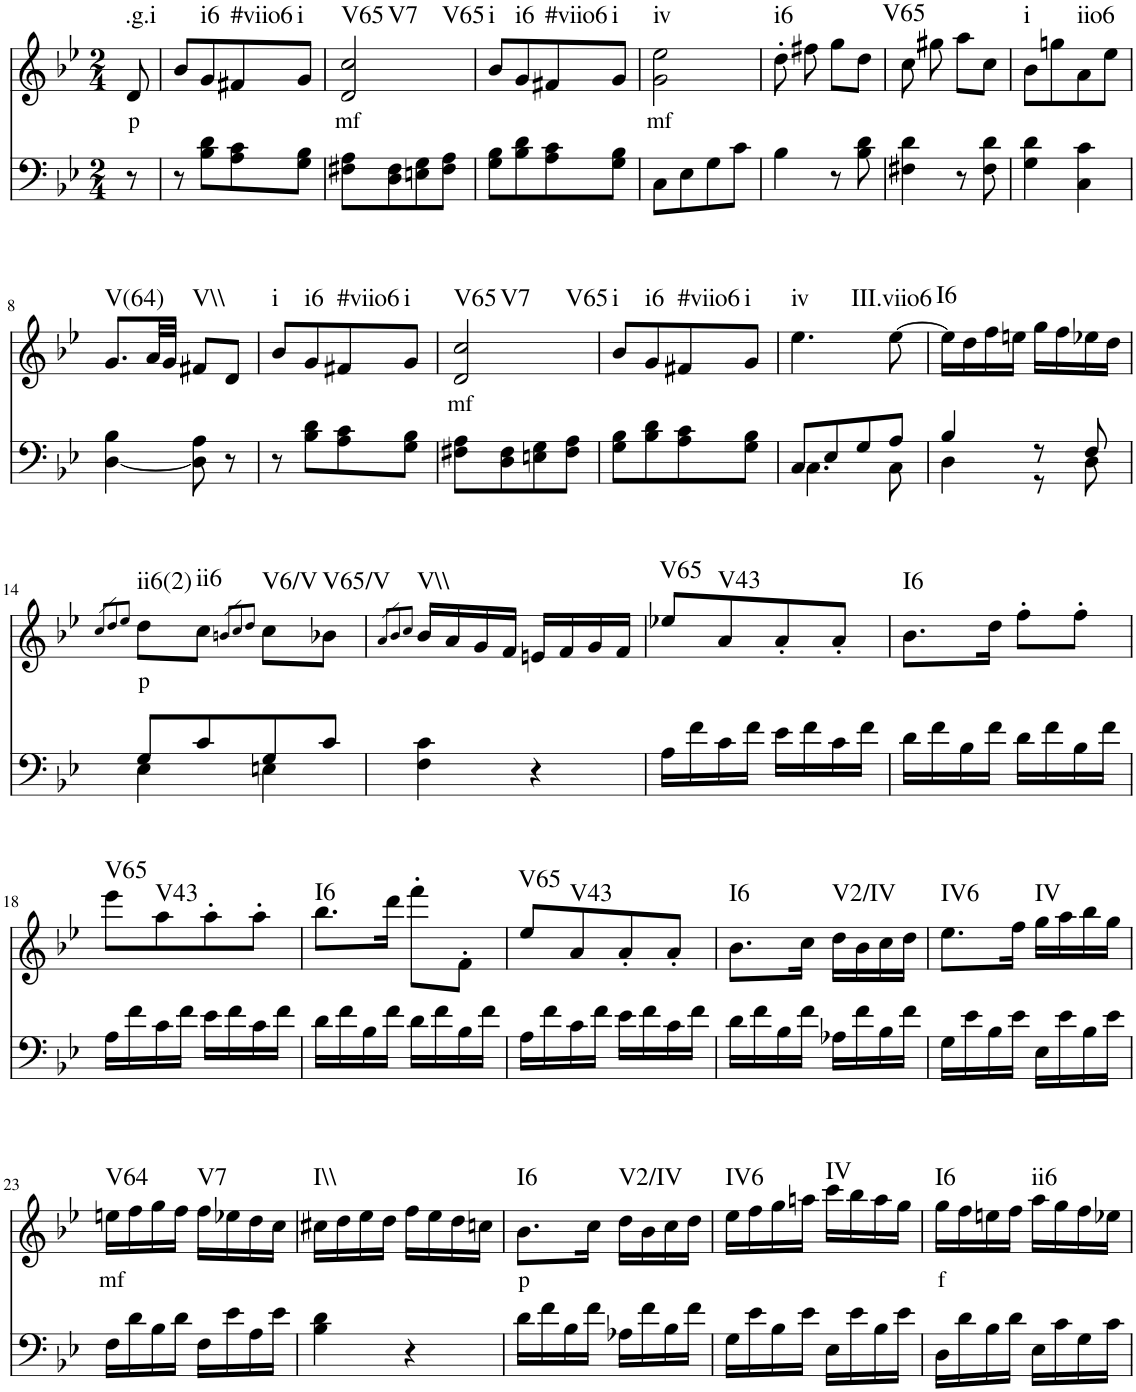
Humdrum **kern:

**kern	**kern	**text	**harte
*part2	*part1	*part1	*part1
*staff2	*staff1	*staff1	*
*I"Piano	*I"Piano	*	*
*I'Pno	*I'Pno	*	*
*clefF4	*clefG2	*	*
*k[b-e-]	*k[b-e-]	*	*
*g:	*g:	*	*
*M2/4	*M2/4	*	*
=	=	=	=
!	!	!LO:LY:b	!LO:H:kt=.g.i
8r	8d/	p	N
=1	=1	=1	=1
8r	8b-/L	.	.
!	!	!	!LO:H:kt=i6
8B-\ 8d\L	8g/	.	N
!	!	!	!LO:H:kt=#viio6
8A\ 8c\	8f#X/	.	N
!	!	!	!LO:H:kt=i
8G\ 8B-\J	8g/J	.	N
=2	=2	=2	=2
!	!	!LO:LY:b	!LO:H:n=1:kt=V65
!	!	!	!LO:H:n=2:kt=V7
!	!	!	!LO:H:n=3:kt=V65
8F#X\ 8A\L	2d/ 2cc/	mf	N N N
8D\ 8F#\	.	.	.
8En\ 8G\	.	.	.
8F#\ 8A\J	.	.	.
=3	=3	=3	=3
!	!	!	!LO:H:kt=i
8G\ 8B-\L	8b-/L	.	N
!	!	!	!LO:H:kt=i6
8B-\ 8d\	8g/	.	N
!	!	!	!LO:H:kt=#viio6
8A\ 8c\	8f#X/	.	N
!	!	!	!LO:H:kt=i
8G\ 8B-\J	8g/J	.	N
=4	=4	=4	=4
!	!	!LO:LY:b	!LO:H:kt=iv
8C\L	2g\ 2ee-\	mf	N
8E-\	.	.	.
8G\	.	.	.
8c\J	.	.	.
=5	=5	=5	=5
!	!	!	!LO:H:kt=i6
4B-\	8dd'\	.	N
.	8ff#X\	.	.
8r	8gg\L	.	.
8B-\ 8d\	8dd\J	.	.
=6	=6	=6	=6
!	!	!	!LO:H:kt=V65
4F#X\ 4d\	8cc\	.	N
.	8gg#X\	.	.
8r	8aa\L	.	.
8F#\ 8d\	8cc\J	.	.
=7	=7	=7	=7
!	!	!	!LO:H:kt=i
4G\ 4d\	8b-\L	.	N
.	8ggn\	.	.
!	!	!	!LO:H:kt=iio6
4C\ 4c\	8a\	.	N
.	8ee-\J	.	.
!!LO:LB:g=z
=8	=8	=8	=8
!	!	!	!LO:H:kt=V(64)
[4D\ 4B-\	8.g/L	.	N
.	32a/LL	.	.
.	32g/JJJ	.	.
!	!	!	!LO:H:kt=V\\
8D\] 8A\	8f#X/L	.	N
8r	8d/J	.	.
=9	=9	=9	=9
!	!	!	!LO:H:kt=i
8r	8b-/L	.	N
!	!	!	!LO:H:kt=i6
8B-\ 8d\L	8g/	.	N
!	!	!	!LO:H:kt=#viio6
8A\ 8c\	8f#X/	.	N
!	!	!	!LO:H:kt=i
8G\ 8B-\J	8g/J	.	N
=10	=10	=10	=10
!	!	!LO:LY:b	!LO:H:n=1:kt=V65
!	!	!	!LO:H:n=2:kt=V7
!	!	!	!LO:H:n=3:kt=V65
8F#X\ 8A\L	2d/ 2cc/	mf	N N N
8D\ 8F#\	.	.	.
8En\ 8G\	.	.	.
8F#\ 8A\J	.	.	.
=11	=11	=11	=11
!	!	!	!LO:H:kt=i
8G\ 8B-\L	8b-/L	.	N
!	!	!	!LO:H:kt=i6
8B-\ 8d\	8g/	.	N
!	!	!	!LO:H:kt=#viio6
8A\ 8c\	8f#X/	.	N
!	!	!	!LO:H:kt=i
8G\ 8B-\J	8g/J	.	N
=12	=12	=12	=12
*^	*	*	*
!	!	!	!	!LO:H:kt=iv
8C/L	4.C\	4.ee-\	.	N
8E-/	.	.	.	.
8G/	.	.	.	.
!	!	!	!	!LO:H:kt=III.viio6
8A/J	8C\	[8ee-\	.	N
=13	=13	=13	=13	=13
!	!	!	!	!LO:H:kt=I6
4B-/	4D\	16ee-\LL]	.	N
.	.	16dd\	.	.
.	.	16ff\	.	.
.	.	16een\JJ	.	.
8r	8r	16gg\LL	.	.
.	.	16ff\	.	.
8F/	8D\	16ee-X\	.	.
.	.	16dd\JJ	.	.
!!LO:LB:g=z
=14	=14	=14	=14	=14
.	.	8qcc/L	.	.
.	.	8qdd/	.	.
.	.	8qee-/J	.	.
!	!	!	!LO:LY:b	!LO:H:kt=ii6(2)
8G/L	4E-\	8dd\L	p	N
!	!	!	!	!LO:H:kt=ii6
8c/	.	8cc\J	.	N
.	.	8qbn/L	.	.
.	.	8qcc/	.	.
.	.	8qdd/J	.	.
!	!	!	!	!LO:H:kt=V6/V
8G/	4En\	8cc\L	.	N
!	!	!	!	!LO:H:kt=V65/V
8c/J	.	8b-X\J	.	N
*v	*v	*	*	*
=15	=15	=15	=15
.	8qa/L	.	.
.	8qb-/	.	.
.	8qcc/J	.	.
!	!	!	!LO:H:kt=V\\
4F\ 4c\	16b-/LL	.	N
.	16a/	.	.
.	16g/	.	.
.	16f/JJ	.	.
4r	16en/LL	.	.
.	16f/	.	.
.	16g/	.	.
.	16f/JJ	.	.
=16	=16	=16	=16
!	!	!	!LO:H:kt=V65
16A\LL	8ee-X/L	.	N
16f\	.	.	.
!	!	!	!LO:H:kt=V43
16c\	8a/	.	N
16f\JJ	.	.	.
16e-\LL	8a'/	.	.
16f\	.	.	.
16c\	8a'/J	.	.
16f\JJ	.	.	.
=17	=17	=17	=17
!	!	!	!LO:H:kt=I6
16d\LL	8.b-\L	.	N
16f\	.	.	.
16B-\	.	.	.
16f\JJ	16dd\Jk	.	.
16d\LL	8ff'\L	.	.
16f\	.	.	.
16B-\	8ff'\J	.	.
16f\JJ	.	.	.
!!LO:LB:g=z
=18	=18	=18	=18
!	!	!	!LO:H:kt=V65
16A\LL	8eee-\L	.	N
16f\	.	.	.
!	!	!	!LO:H:kt=V43
16c\	8aa\	.	N
16f\JJ	.	.	.
16e-\LL	8aa'\	.	.
16f\	.	.	.
16c\	8aa'\J	.	.
16f\JJ	.	.	.
=19	=19	=19	=19
!	!	!	!LO:H:kt=I6
16d\LL	8.bb-\L	.	N
16f\	.	.	.
16B-\	.	.	.
16f\JJ	16ddd\Jk	.	.
16d\LL	8fff'\L	.	.
16f\	.	.	.
16B-\	8f'\J	.	.
16f\JJ	.	.	.
=20	=20	=20	=20
!	!	!	!LO:H:kt=V65
16A\LL	8ee-/L	.	N
16f\	.	.	.
!	!	!	!LO:H:kt=V43
16c\	8a/	.	N
16f\JJ	.	.	.
16e-\LL	8a'/	.	.
16f\	.	.	.
16c\	8a'/J	.	.
16f\JJ	.	.	.
=21	=21	=21	=21
!	!	!	!LO:H:kt=I6
16d\LL	8.b-\L	.	N
16f\	.	.	.
16B-\	.	.	.
16f\JJ	16cc\Jk	.	.
!	!	!	!LO:H:kt=V2/IV
16A-X\LL	16dd\LL	.	N
16f\	16b-\	.	.
16B-\	16cc\	.	.
16f\JJ	16dd\JJ	.	.
=22	=22	=22	=22
!	!	!	!LO:H:kt=IV6
16G\LL	8.ee-\L	.	N
16e-\	.	.	.
16B-\	.	.	.
16e-\JJ	16ff\Jk	.	.
!	!	!	!LO:H:kt=IV
16E-\LL	16gg\LL	.	N
16e-\	16aa\	.	.
16B-\	16bb-\	.	.
16e-\JJ	16gg\JJ	.	.
!!LO:LB:g=z
=23	=23	=23	=23
!	!	!LO:LY:b	!LO:H:kt=V64
16F\LL	16een\LL	mf	N
16d\	16ff\	.	.
16B-\	16gg\	.	.
16d\JJ	16ff\JJ	.	.
!	!	!	!LO:H:kt=V7
16F\LL	16ff\LL	.	N
16e-\	16ee-X\	.	.
16A\	16dd\	.	.
16e-\JJ	16cc\JJ	.	.
=24	=24	=24	=24
!	!	!	!LO:H:kt=I\\
4B-\ 4d\	16cc#X\LL	.	N
.	16dd\	.	.
.	16ee-\	.	.
.	16dd\JJ	.	.
4r	16ff\LL	.	.
.	16ee-\	.	.
.	16dd\	.	.
.	16ccn\JJ	.	.
=25	=25	=25	=25
!	!	!LO:LY:b	!LO:H:kt=I6
16d\LL	8.b-\L	p	N
16f\	.	.	.
16B-\	.	.	.
16f\JJ	16cc\Jk	.	.
!	!	!	!LO:H:kt=V2/IV
16A-X\LL	16dd\LL	.	N
16f\	16b-\	.	.
16B-\	16cc\	.	.
16f\JJ	16dd\JJ	.	.
=26	=26	=26	=26
!	!	!	!LO:H:kt=IV6
16G\LL	16ee-\LL	.	N
16e-\	16ff\	.	.
16B-\	16gg\	.	.
16e-\JJ	16aan\JJ	.	.
!	!	!	!LO:H:kt=IV
16E-\LL	16ccc\LL	.	N
16e-\	16bb-\	.	.
16B-\	16aa\	.	.
16e-\JJ	16gg\JJ	.	.
=27	=27	=27	=27
!	!	!LO:LY:b	!LO:H:kt=I6
16D\LL	16gg\LL	f	N
16d\	16ff\	.	.
16B-\	16een\	.	.
16d\JJ	16ff\JJ	.	.
!	!	!	!LO:H:kt=ii6
16E-\LL	16aa\LL	.	N
16c\	16gg\	.	.
16G\	16ff\	.	.
16c\JJ	16ee-X\JJ	.	.
=	=	=	=
*-	*-	*-	*-
